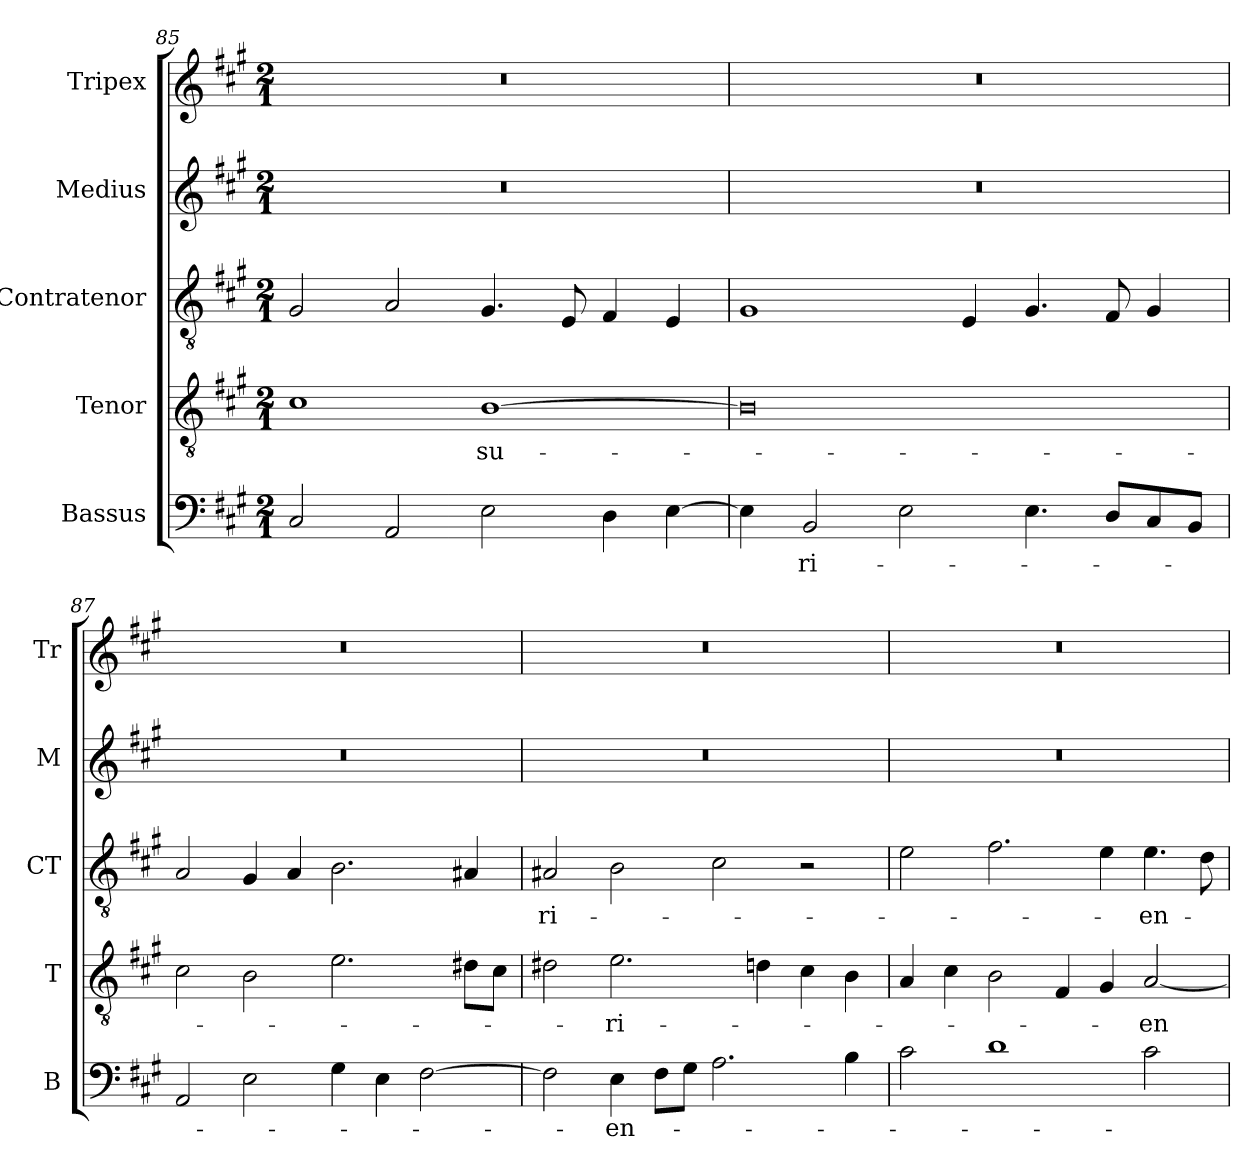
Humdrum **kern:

**kern	**text	**kern	**text	**kern	**text	**kern	**kern
*part5	*part5	*part4	*part4	*part3	*part3	*part2	*part1
*staff5	*staff5	*staff4	*staff4	*staff3	*staff3	*staff2	*staff1
*I"Bassus	*	*I"Tenor	*	*I"Contratenor	*	*I"Medius	*I"Tripex
*I'B	*	*I'T	*	*I'CT	*	*I'M	*I'Tr
!!LO:LB:g=z
*clefF4	*	*clefGv2	*	*clefGv2	*	*clefG2	*clefG2
*	*	*ITrd7c12	*	*ITrd7c12	*	*	*
*k[f#c#g#]	*	*k[f#c#g#]	*	*k[f#c#g#]	*	*k[f#c#g#]	*k[f#c#g#]
*A:	*	*A:	*	*A:	*	*A:	*A:
*M2/1	*	*M2/1	*	*M2/1	*	*M2/1	*M2/1
=85	=85	=85	=85	=85	=85	=85	=85
!	!	!	!	!	!	!LO:N:vis=1	!LO:N:vis=1
2C#i/	.	1C#i	.	2GG#i/	.	0r	0r
2AAi/	.	.	.	2AAi/	.	.	.
!	!	!	!LO:LY:b:color=#FF0000	!	!	!	!
2Ei\	.	[>1BBi	-su-	4.GG#i/	.	.	.
.	.	.	.	8EEi/	.	.	.
4Di\	.	.	.	4FF#i/	.	.	.
[>4Ei\	.	.	.	4EEi/	.	.	.
=86	=86	=86	=86	=86	=86	=86	=86
!	!	!	!	!	!	!LO:N:vis=1	!LO:N:vis=1
4Ei\]	.	0BBi]	.	1GG#i	.	0r	0r
!	!LO:LY:b:color=#FF0000	!	!	!	!	!	!
2BBi/	-ri-	.	.	.	.	.	.
2Ei\	.	.	.	.	.	.	.
.	.	.	.	4EEi/	.	.	.
4.Ei\	.	.	.	4.GG#i/	.	.	.
8Di/L	.	.	.	8FF#i/	.	.	.
8C#i/	.	.	.	4GG#i/	.	.	.
8BBi/J	.	.	.	.	.	.	.
=87	=87	=87	=87	=87	=87	=87	=87
!	!	!	!	!	!	!LO:N:vis=1	!LO:N:vis=1
2AAi/	.	2C#i\	.	2AAi/	.	0r	0r
2Ei\	.	2BBi\	.	4GG#i/	.	.	.
.	.	.	.	4AAi/	.	.	.
4G#i\	.	2.Ei\	.	2.BBi\	.	.	.
4Ei\	.	.	.	.	.	.	.
[>2F#i\	.	.	.	.	.	.	.
.	.	8D#i\L	.	4AA#i/	.	.	.
.	.	8C#i\J	.	.	.	.	.
!!LO:PB:g=z
=88	=88	=88	=88	=88	=88	=88	=88
!	!	!	!	!	!LO:LY:b:color=#FF0000	!LO:N:vis=1	!LO:N:vis=1
2F#i\]	.	2D#i\	.	2AA#i/	-ri-	0r	0r
!	!LO:LY:b:color=#FF0000	!	!	!	!	!	!
!	!	!	!LO:LY:b:color=#FF0000	!	!	!	!
4Ei\	-en-	2.Ei\	-ri-	2BBi\	.	.	.
8F#i\L	.	.	.	.	.	.	.
8G#i\J	.	.	.	.	.	.	.
2.Ai\	.	.	.	2C#i\	.	.	.
.	.	4Di\	.	.	.	.	.
.	.	4C#i\	.	2r	.	.	.
4Bi\	.	4BBi\	.	.	.	.	.
=89	=89	=89	=89	=89	=89	=89	=89
!	!	!	!	!	!	!LO:N:vis=1	!LO:N:vis=1
2c#i\	.	4AAi/	.	2Ei\	.	0r	0r
.	.	4C#i\	.	.	.	.	.
1di	.	2BBi\	.	2.F#i\	.	.	.
.	.	4FF#i/	.	.	.	.	.
.	.	4GG#i/	.	4Ei\	.	.	.
!	!	!	!LO:LY:b:color=#FF0000	!	!	!	!
!	!	!	!	!	!LO:LY:b:color=#FF0000	!	!
2c#i\	.	[<2AAi/	-en-	4.Ei\	-en-	.	.
.	.	.	.	8Di\	.	.	.
=	=	=	=	=	=	=	=
*-	*-	*-	*-	*-	*-	*-	*-
